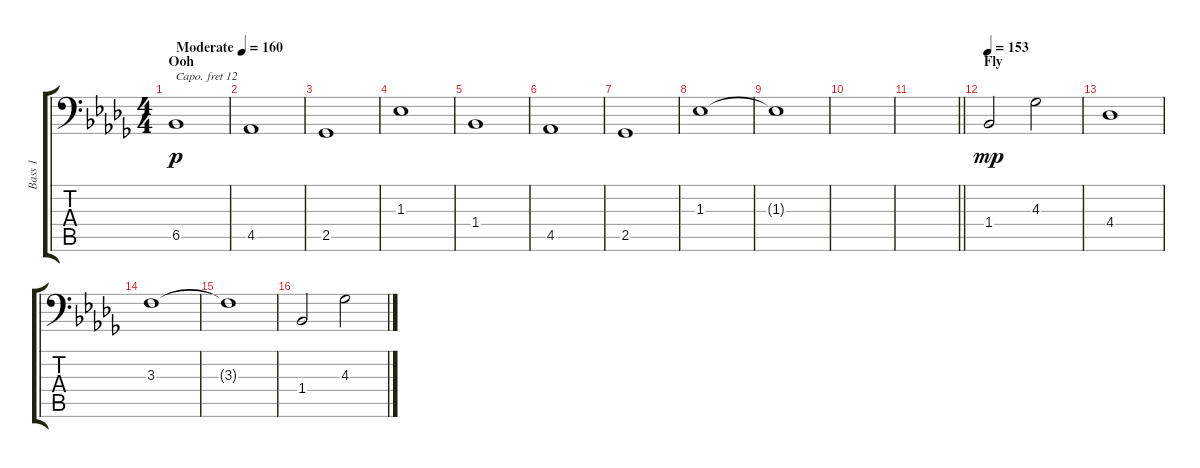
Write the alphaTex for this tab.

\track ("Bass 1" "Bass 1") {instrument choiraahs}
\staff {score tabs}
\capo 12
\tuning (C3 G2 D2 A1 E1 B0) {hide}
\ts (4 4)
\section ("" "Ooh")
\tempo (160 "Moderate")
\clef f4
\ks bbminor
6.5.1{dy p instrument choiraahs} |
4.5.1 |
2.5.1 |
1.3.1 |
1.4.1 |
4.5.1 |
2.5.1 |
1.3.1 |
1.3{t}.1 |
|
\barLineRight lightlight
|
\section ("" "Fly")
\tempo 153
1.4.2{dy mp} 4.3.2 |
4.4.1 |
3.3.1 |
3.3{t}.1 |
1.4.2 4.3.2
